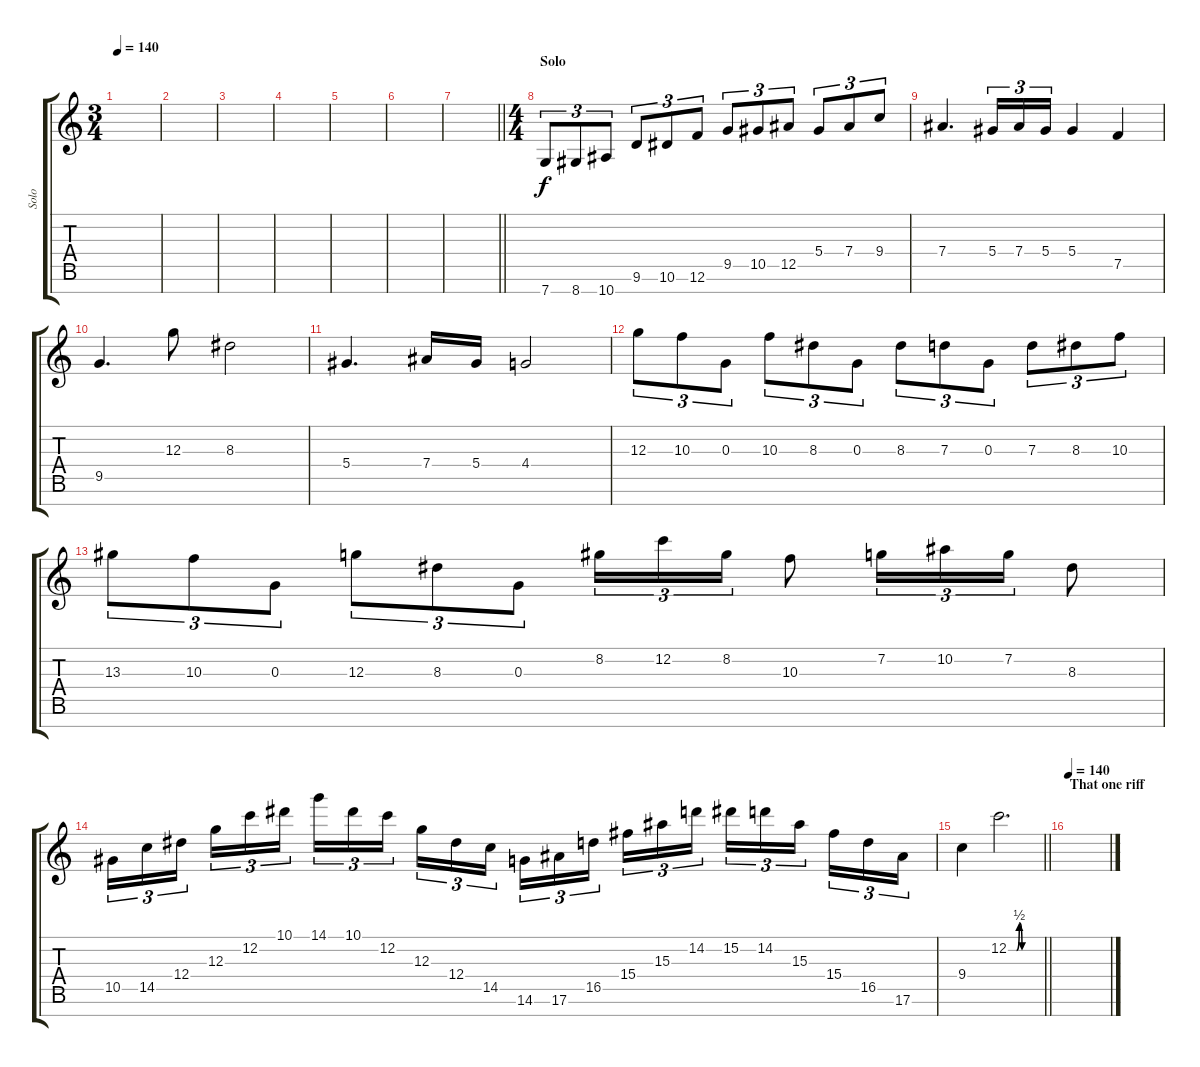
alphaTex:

\track ("Solo" "Solo") {instrument distortionguitar}
\staff {score tabs}
\tuning (F4 C4 G3 Eb3 Bb2 F2 C2) {hide}
\ts (3 4)
\tempo 140
\clef g2
\ks c
|
|
|
|
|
|
\barLineRight lightlight
|
\ts (4 4)
\section ("" "Solo")
7.7.8{tu (3 2)} 8.7.8{tu (3 2)} 10.7.8{tu (3 2)} 9.6.8{tu (3 2)} 10.6.8{tu (3 2)} 12.6.8{tu (3 2)} 9.5.8{tu (3 2)} 10.5.8{tu (3 2)} 12.5.8{tu (3 2)} 5.4.8{tu (3 2)} 7.4.8{tu (3 2)} 9.4.8{tu (3 2)} |
7.4.4{d} 5.4.16{tu (3 2)} 7.4.16{tu (3 2)} 5.4.16{tu (3 2)} 5.4.4 7.5.4 |
9.5.4{d} 12.3.8 8.3.2 |
5.4.4{d} 7.4.16 5.4.16 4.4.2 |
12.3.8{tu (3 2)} 10.3.8{tu (3 2)} 0.3.8{tu (3 2)} 10.3.8{tu (3 2)} 8.3.8{tu (3 2)} 0.3.8{tu (3 2)} 8.3.8{tu (3 2)} 7.3.8{tu (3 2)} 0.3.8{tu (3 2)} 7.3.8{tu (3 2)} 8.3.8{tu (3 2)} 10.3.8{tu (3 2)} |
13.3.8{tu (3 2)} 10.3.8{tu (3 2)} 0.3.8{tu (3 2)} 12.3.8{tu (3 2)} 8.3.8{tu (3 2)} 0.3.8{tu (3 2)} 8.2.16{tu (3 2)} 12.2.16{tu (3 2)} 8.2.16{tu (3 2)} 10.3.8 7.2.16{tu (3 2)} 10.2.16{tu (3 2)} 7.2.16{tu (3 2)} 8.3.8 |
10.5.16{tu (3 2)} 14.5.16{tu (3 2)} 12.4.16{tu (3 2) beam splitsecondary} 12.3.16{tu (3 2)} 12.2.16{tu (3 2)} 10.1.16{tu (3 2)} 14.1.16{tu (3 2)} 10.1.16{tu (3 2)} 12.2.16{tu (3 2) beam splitsecondary} 12.3.16{tu (3 2)} 12.4.16{tu (3 2)} 14.5.16{tu (3 2)} 14.6.16{tu (3 2)} 17.6.16{tu (3 2)} 16.5.16{tu (3 2) beam splitsecondary} 15.4.16{tu (3 2)} 15.3.16{tu (3 2)} 14.2.16{tu (3 2)} 15.2.16{tu (3 2)} 14.2.16{tu (3 2)} 15.3.16{tu (3 2) beam splitsecondary} 15.4.16{tu (3 2)} 16.5.16{tu (3 2)} 17.6.16{tu (3 2)} |
\barLineRight lightlight
9.4.4 12.2{be (custom 0 0 15 0 20 2 25 0 60 0)}.2{d} |
\section ("" "That one riff")
\tempo 140
